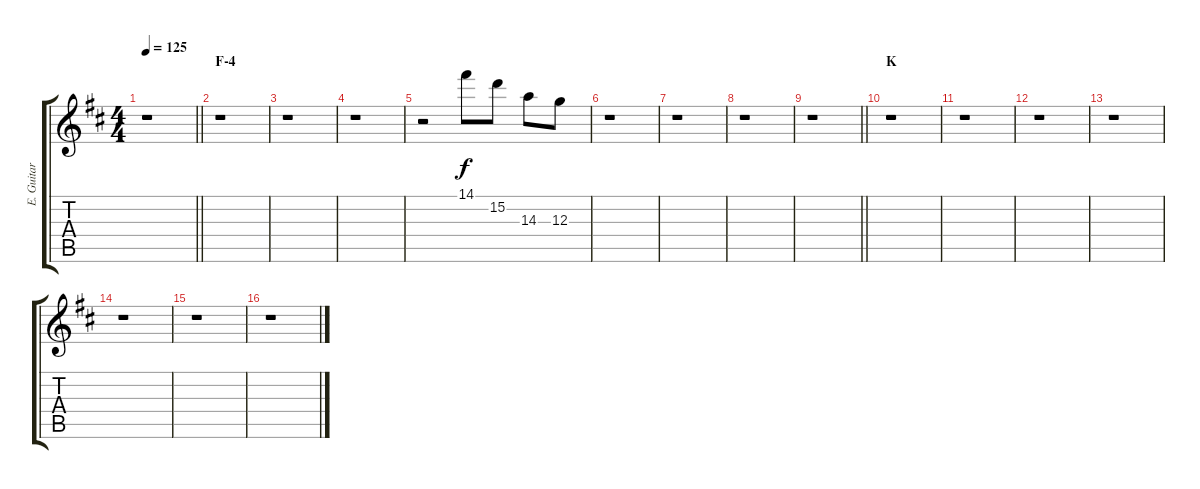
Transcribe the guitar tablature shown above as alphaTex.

\track ("E. Guitar III" "E. Guitar ") {instrument overdrivenguitar}
\staff {score tabs}
\tuning (E4 B3 G3 D3 A2 E2) {hide}
\ts (4 4)
\tempo 125
\clef g2
\barLineRight lightlight
\ks d
r.1{dy f} |
\section ("" "F-4")
r.1 |
r.1 |
r.1 |
r.2 14.1.8 15.2.8 14.3.8 12.3.8 |
r.1 |
r.1 |
r.1 |
\barLineRight lightlight
r.1 |
\section ("" "K")
r.1 |
r.1 |
r.1 |
r.1 |
r.1 |
r.1 |
r.1
